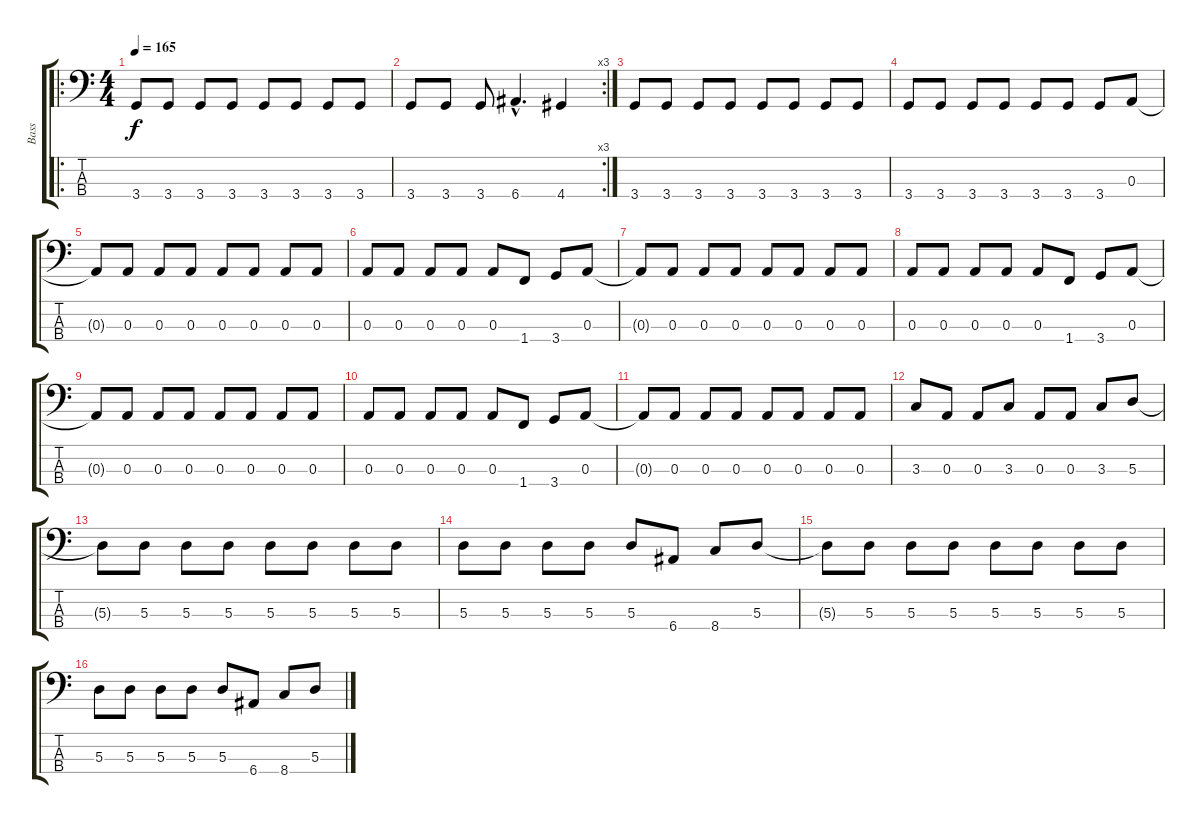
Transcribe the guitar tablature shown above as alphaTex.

\track ("Bass" "Bass") {instrument electricbassfinger}
\staff {score tabs}
\tuning (G2 D2 A1 E1) {hide}
\ro
\ts (4 4)
\tempo 165
\clef f4
\ks c
3.4.8{dy f} 3.4.8 3.4.8 3.4.8 3.4.8 3.4.8 3.4.8 3.4.8 |
\rc 3
3.4.8 3.4.8 3.4.8 6.4{hac}.4{d} 4.4.4 |
3.4.8 3.4.8 3.4.8 3.4.8 3.4.8 3.4.8 3.4.8 3.4.8 |
3.4.8 3.4.8 3.4.8 3.4.8 3.4.8 3.4.8 3.4.8 0.3.8 |
0.3{t}.8 0.3.8 0.3.8 0.3.8 0.3.8 0.3.8 0.3.8 0.3.8 |
0.3.8 0.3.8 0.3.8 0.3.8 0.3.8 1.4.8 3.4.8 0.3.8 |
0.3{t}.8 0.3.8 0.3.8 0.3.8 0.3.8 0.3.8 0.3.8 0.3.8 |
0.3.8 0.3.8 0.3.8 0.3.8 0.3.8 1.4.8 3.4.8 0.3.8 |
0.3{t}.8 0.3.8 0.3.8 0.3.8 0.3.8 0.3.8 0.3.8 0.3.8 |
0.3.8 0.3.8 0.3.8 0.3.8 0.3.8 1.4.8 3.4.8 0.3.8 |
0.3{t}.8 0.3.8 0.3.8 0.3.8 0.3.8 0.3.8 0.3.8 0.3.8 |
3.3.8 0.3.8 0.3.8 3.3.8 0.3.8 0.3.8 3.3.8 5.3.8 |
5.3{t}.8 5.3.8 5.3.8 5.3.8 5.3.8 5.3.8 5.3.8 5.3.8 |
5.3.8 5.3.8 5.3.8 5.3.8 5.3.8 6.4.8 8.4.8 5.3.8 |
5.3{t}.8 5.3.8 5.3.8 5.3.8 5.3.8 5.3.8 5.3.8 5.3.8 |
5.3.8 5.3.8 5.3.8 5.3.8 5.3.8 6.4.8 8.4.8 5.3.8
